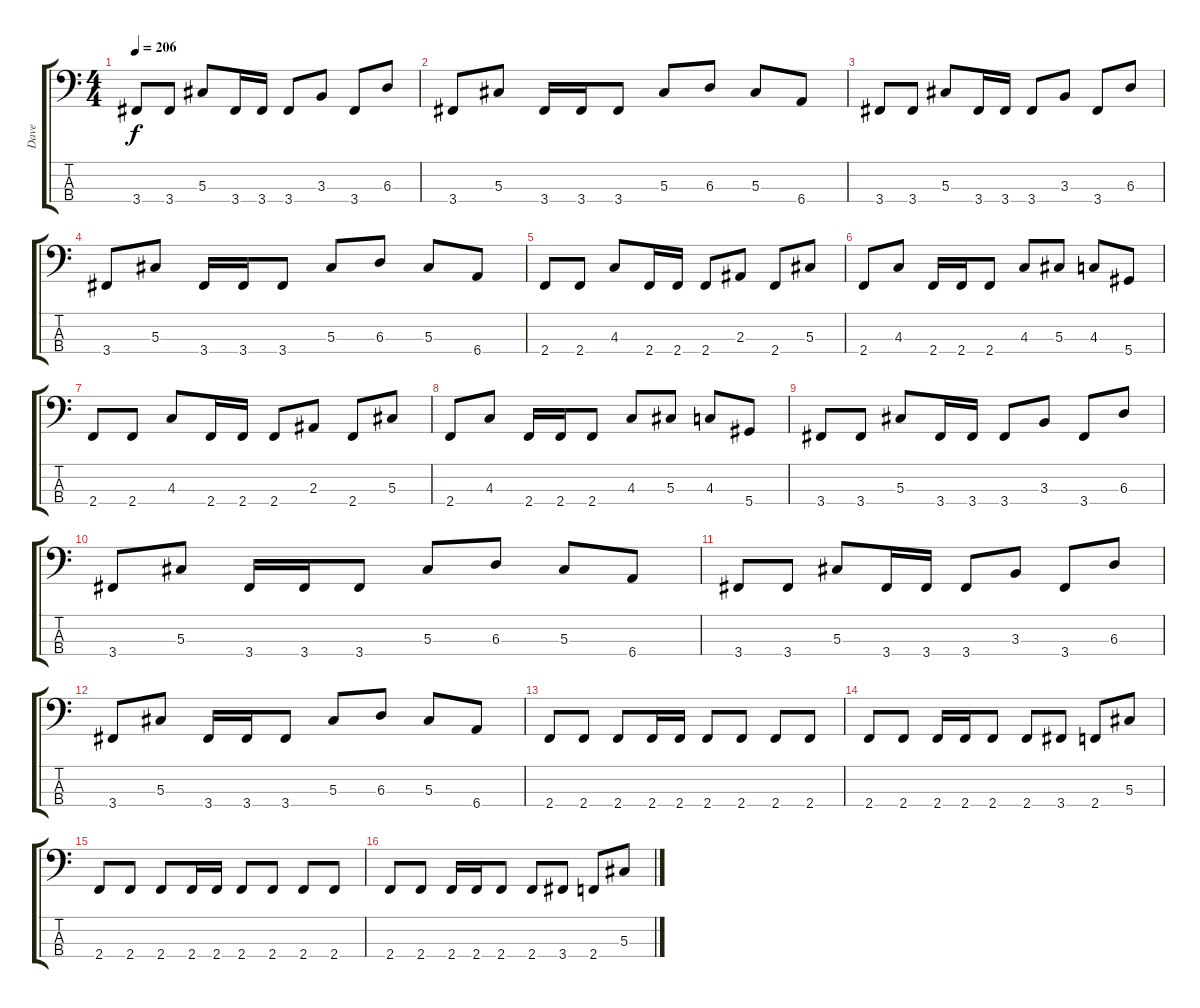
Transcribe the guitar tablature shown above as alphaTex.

\track ("Dave" "Dave") {instrument electricbasspick}
\staff {score tabs}
\tuning (Gb2 Db2 Ab1 Eb1) {hide}
\ts (4 4)
\tempo 206
\clef f4
\ks c
3.4.8{dy f} 3.4.8 5.3.8 3.4.16 3.4.16 3.4.8 3.3.8 3.4.8 6.3.8 |
3.4.8 5.3.8 3.4.16 3.4.16 3.4.8 5.3.8 6.3.8 5.3.8 6.4.8 |
3.4.8 3.4.8 5.3.8 3.4.16 3.4.16 3.4.8 3.3.8 3.4.8 6.3.8 |
3.4.8 5.3.8 3.4.16 3.4.16 3.4.8 5.3.8 6.3.8 5.3.8 6.4.8 |
2.4.8 2.4.8 4.3.8 2.4.16 2.4.16 2.4.8 2.3.8 2.4.8 5.3.8 |
2.4.8 4.3.8 2.4.16 2.4.16 2.4.8 4.3.8 5.3.8 4.3.8 5.4.8 |
2.4.8 2.4.8 4.3.8 2.4.16 2.4.16 2.4.8 2.3.8 2.4.8 5.3.8 |
2.4.8 4.3.8 2.4.16 2.4.16 2.4.8 4.3.8 5.3.8 4.3.8 5.4.8 |
3.4.8 3.4.8 5.3.8 3.4.16 3.4.16 3.4.8 3.3.8 3.4.8 6.3.8 |
3.4.8 5.3.8 3.4.16 3.4.16 3.4.8 5.3.8 6.3.8 5.3.8 6.4.8 |
3.4.8 3.4.8 5.3.8 3.4.16 3.4.16 3.4.8 3.3.8 3.4.8 6.3.8 |
3.4.8 5.3.8 3.4.16 3.4.16 3.4.8 5.3.8 6.3.8 5.3.8 6.4.8 |
2.4.8 2.4.8 2.4.8 2.4.16 2.4.16 2.4.8 2.4.8 2.4.8 2.4.8 |
2.4.8 2.4.8 2.4.16 2.4.16 2.4.8 2.4.8 3.4.8 2.4.8 5.3.8 |
2.4.8 2.4.8 2.4.8 2.4.16 2.4.16 2.4.8 2.4.8 2.4.8 2.4.8 |
2.4.8 2.4.8 2.4.16 2.4.16 2.4.8 2.4.8 3.4.8 2.4.8 5.3.8
